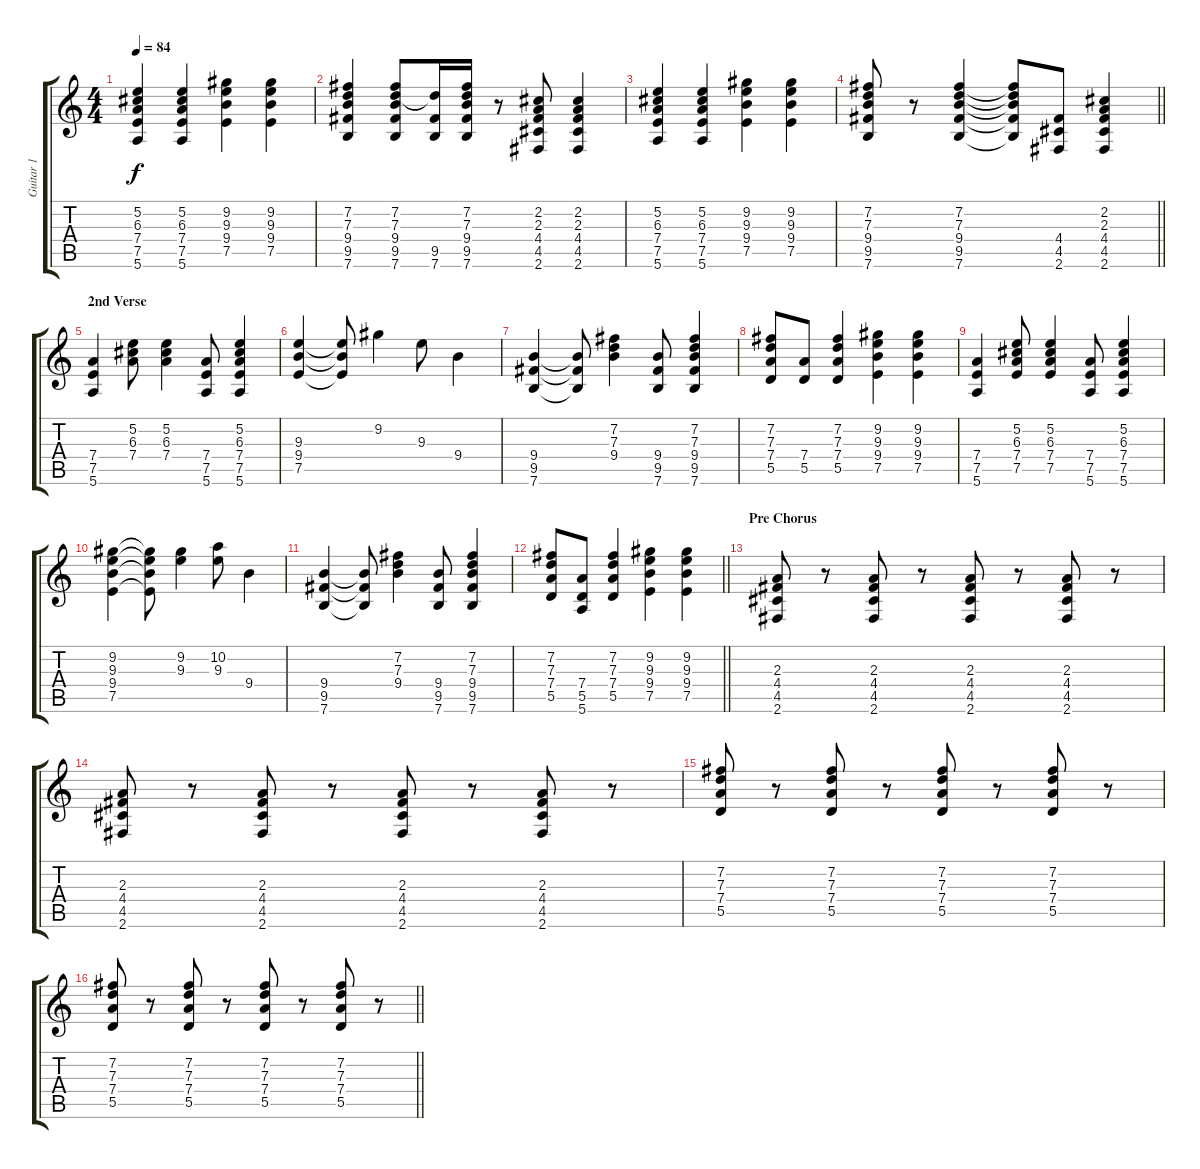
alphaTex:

\track ("Guitar 1" "Guitar 1") {instrument electricguitarclean}
\staff {score tabs}
\tuning (E4 B3 G3 D3 A2 E2) {hide}
\ts (4 4)
\tempo 84
\clef g2
\ks c
(5.2 6.3 7.4 7.5 5.6).4{dy f} (5.2 6.3 7.4 7.5 5.6).4 (9.2 9.3 9.4 7.5).4 (9.2 9.3 9.4 7.5).4 |
(7.2 7.3 9.4 9.5 7.6).4 (7.2 7.3 9.4 9.5 7.6).8 (7.3{t} 9.5 7.6).16 (7.2 7.3 9.4 9.5 7.6).16 r.8 (2.2 2.3 4.4 4.5 2.6).8 (2.2 2.3 4.4 4.5 2.6).4 |
(5.2 6.3 7.4 7.5 5.6).4 (5.2 6.3 7.4 7.5 5.6).4 (9.2 9.3 9.4 7.5).4 (9.2 9.3 9.4 7.5).4 |
\barLineRight lightlight
(7.2 7.3 9.4 9.5 7.6).8 r.8 (7.2 7.3 9.4 9.5 7.6).4 (7.2{t} 7.3{t} 9.4{t} 9.5{t} 7.6{t}).8 (4.4 4.5 2.6).8 (2.2 2.3 4.4 4.5 2.6).4 |
\section ("" "2nd Verse")
(7.4 7.5 5.6).4 (5.2 6.3 7.4).8 (5.2 6.3 7.4).4 (7.4 7.5 5.6).8 (5.2 6.3 7.4 7.5 5.6).4 |
(9.3 9.4 7.5).4 (9.3{t} 9.4{t} 7.5{t}).8 9.2.4 9.3.8 9.4.4 |
(9.4 9.5 7.6).4 (9.4{t} 9.5{t} 7.6{t}).8 (7.2 7.3 9.4).4 (9.4 9.5 7.6).8 (7.2 7.3 9.4 9.5 7.6).4 |
(7.2 7.3 7.4 5.5).8 (7.4 5.5).8 (7.2 7.3 7.4 5.5).4 (9.2 9.3 9.4 7.5).4 (9.2 9.3 9.4 7.5).4 |
(7.4 7.5 5.6).4 (5.2 6.3 7.4 7.5).8 (5.2 6.3 7.4 7.5).4 (7.4 7.5 5.6).8 (5.2 6.3 7.4 7.5 5.6).4 |
(9.2 9.3 9.4 7.5).4 (9.2{t} 9.3{t} 9.4{t} 7.5{t}).8 (9.2 9.3).4 (10.2 9.3).8 9.4.4 |
(9.4 9.5 7.6).4 (9.4{t} 9.5{t} 7.6{t}).8 (7.2 7.3 9.4).4 (9.4 9.5 7.6).8 (7.2 7.3 9.4 9.5 7.6).4 |
\barLineRight lightlight
(7.2 7.3 7.4 5.5).8 (7.4 5.5 5.6).8 (7.2 7.3 7.4 5.5).4 (9.2 9.3 9.4 7.5).4 (9.2 9.3 9.4 7.5).4 |
\section ("" "Pre Chorus")
(2.3 4.4 4.5 2.6).8 r.8 (2.3 4.4 4.5 2.6).8 r.8 (2.3 4.4 4.5 2.6).8 r.8 (2.3 4.4 4.5 2.6).8 r.8 |
(2.3 4.4 4.5 2.6).8 r.8 (2.3 4.4 4.5 2.6).8 r.8 (2.3 4.4 4.5 2.6).8 r.8 (2.3 4.4 4.5 2.6).8 r.8 |
(7.2 7.3 7.4 5.5).8 r.8 (7.2 7.3 7.4 5.5).8 r.8 (7.2 7.3 7.4 5.5).8 r.8 (7.2 7.3 7.4 5.5).8 r.8 |
\barLineRight lightlight
(7.2 7.3 7.4 5.5).8 r.8 (7.2 7.3 7.4 5.5).8 r.8 (7.2 7.3 7.4 5.5).8 r.8 (7.2 7.3 7.4 5.5).8 r.8
